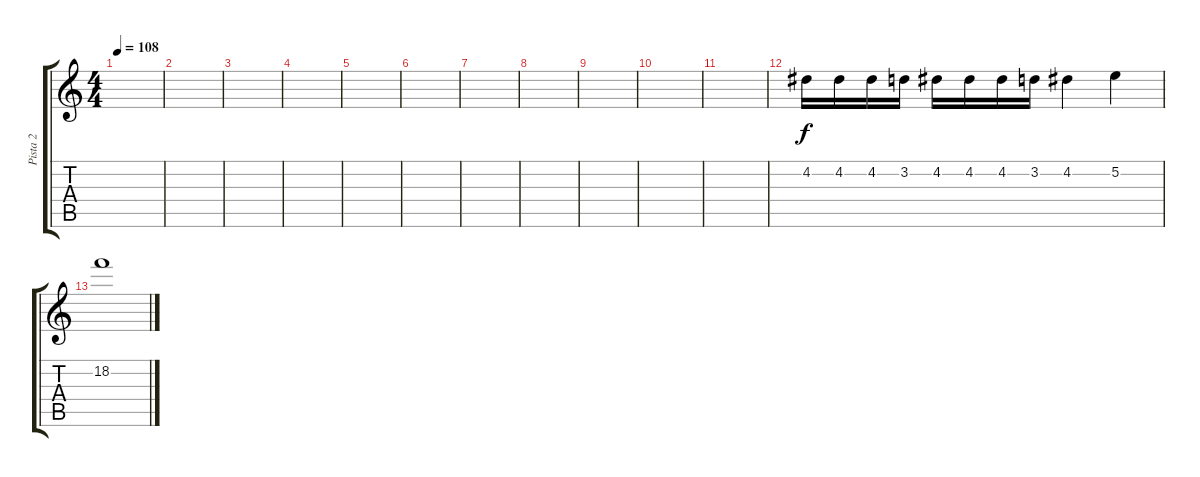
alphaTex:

\track ("Pista 2" "Pista 2") {instrument distortionguitar}
\staff {score tabs}
\tuning (E4 B3 G3 D3 A2 E2) {hide}
\ts (4 4)
\tempo 108
\clef g2
\ks c
|
|
|
|
|
|
|
|
|
|
|
4.2.16 4.2.16 4.2.16 3.2.16 4.2.16 4.2.16 4.2.16 3.2.16 4.2.4 5.2.4 |
18.2.1
